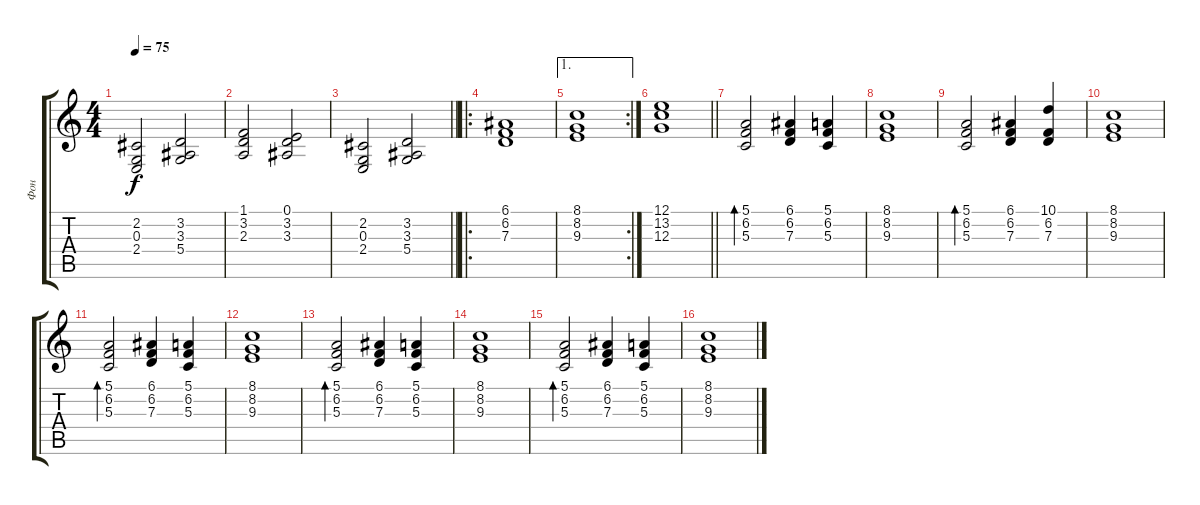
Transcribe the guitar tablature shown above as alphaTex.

\track ("Фон" "Фон") {instrument pad3polysynth}
\staff {score tabs}
\tuning (E4 B3 G3 D3 A2 E2) {hide}
\ts (4 4)
\tempo 75
\clef g2
\ks c
(2.2 0.3 2.4).2{dy f} (3.2 3.3 5.4).2 |
(1.1 3.2 2.3).2 (0.1 3.2 3.3).2 |
\barLineRight lightlight
(2.2 0.3 2.4).2 (3.2 3.3 5.4).2 |
\ro
(6.1 6.2 7.3).1 |
\ae 1
\rc 2
(8.1 8.2 9.3).1 |
\barLineRight lightlight
(12.1 13.2 12.3).1 |
(5.1 6.2 5.3).2{bd 240} (6.1 6.2 7.3).4 (5.1 6.2 5.3).4 |
(8.1 8.2 9.3).1 |
(5.1 6.2 5.3).2{bd 240} (6.1 6.2 7.3).4 (10.1 6.2 7.3).4 |
(8.1 8.2 9.3).1 |
(5.1 6.2 5.3).2{bd 240} (6.1 6.2 7.3).4 (5.1 6.2 5.3).4 |
(8.1 8.2 9.3).1 |
(5.1 6.2 5.3).2{bd 240} (6.1 6.2 7.3).4 (5.1 6.2 5.3).4 |
(8.1 8.2 9.3).1 |
(5.1 6.2 5.3).2{bd 240} (6.1 6.2 7.3).4 (5.1 6.2 5.3).4 |
(8.1 8.2 9.3).1
